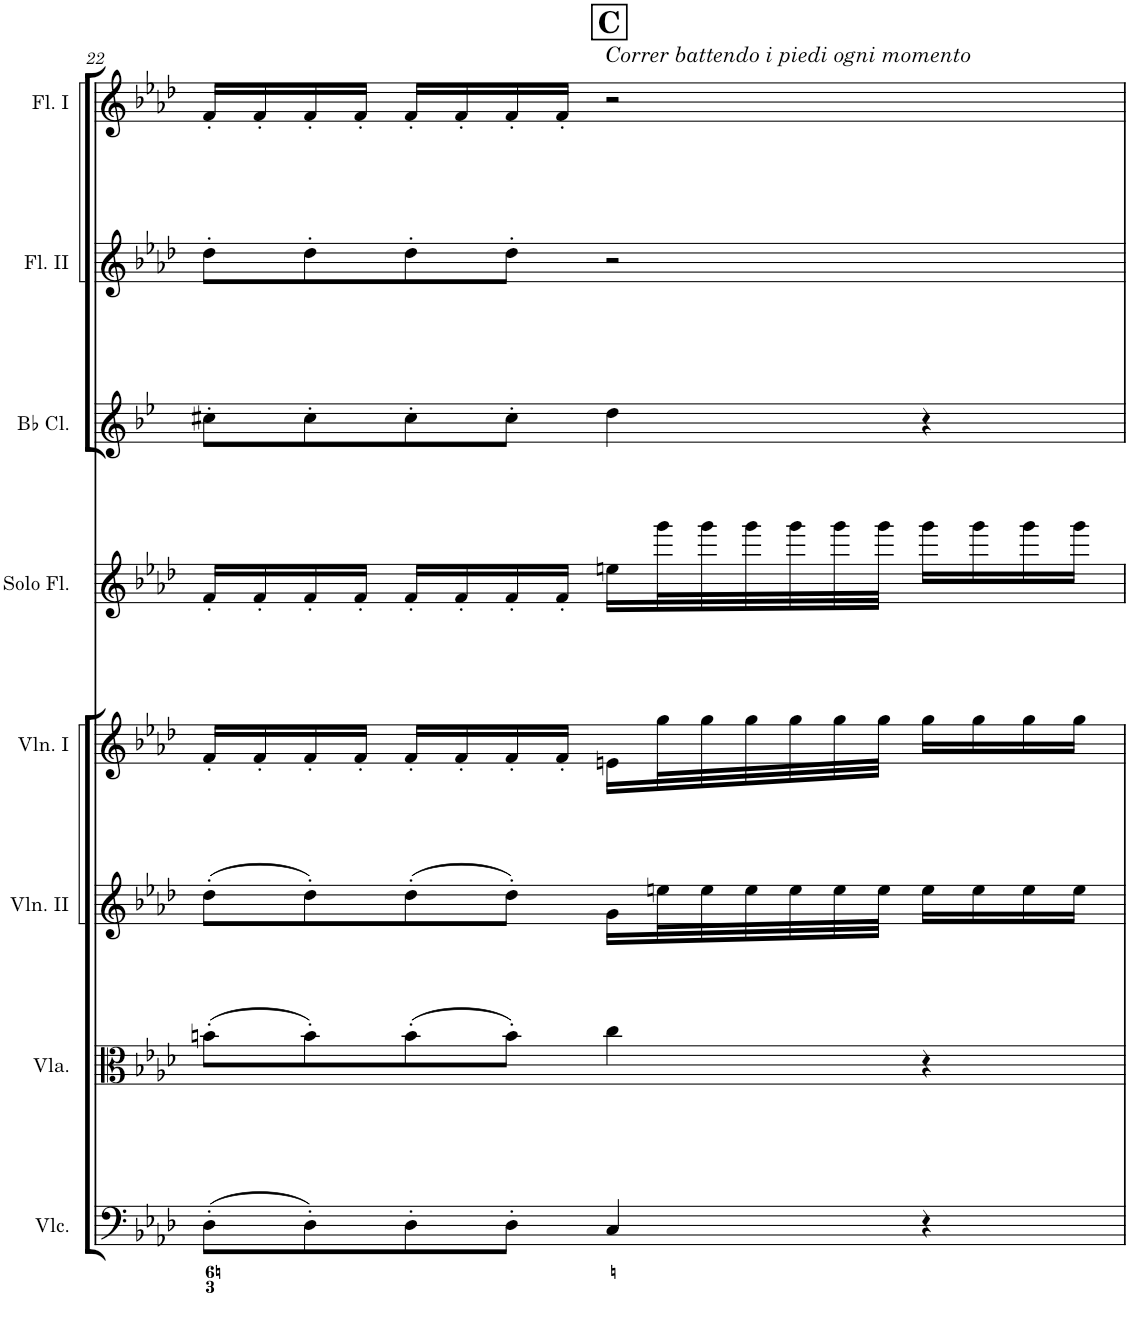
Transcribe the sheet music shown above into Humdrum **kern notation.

**kern	**kern	**kern	**kern	**kern	**kern	**kern	**kern
*part8	*part7	*part6	*part5	*part4	*part3	*part2	*part1
*staff8	*staff7	*staff6	*staff5	*staff4	*staff3	*staff2	*staff1
*I"Violoncello	*I"Viola	*I"Violin II	*I"Violin I	*I"Solo Flute	*I"Bb Clarinet	*I"Flute II	*I"Flute I
*I'Vlc.	*I'Vla.	*I'Vln. II	*I'Vln. I	*I'Solo Fl.	*I'Bb Cl.	*I'Fl. II	*I'Fl. I
!!LO:PB:g=z
*clefF4	*clefC3	*clefG2	*clefG2	*clefG2	*clefG2	*clefG2	*clefG2
*	*	*	*	*	*Trd1c2	*	*
*k[b-e-a-d-]	*k[b-e-a-d-]	*k[b-e-a-d-]	*k[b-e-a-d-]	*k[b-e-a-d-]	*k[b-e-]	*k[b-e-a-d-]	*k[b-e-a-d-]
*M4/4	*M4/4	*M4/4	*M4/4	*M4/4	*M4/4	*M4/4	*M4/4
*met(c)	*met(c)	*met(c)	*met(c)	*met(c)	*met(c)	*met(c)	*met(c)
!!LO:REH:place=s1:a:B:cj:fs=14:t=C:qo=2
=22	=22	=22	=22	=22	=22	=22	=22
(8D-'\L	(8bn'\L	(8dd-'\L	16f'/LL	16f'/LL	8cc#X'\L	8dd-'\L	16f'/LL
.	.	.	16f'/	16f'/	.	.	16f'/
8D-'\)	8b'\)	8dd-'\)	16f'/	16f'/	8cc#'\	8dd-'\	16f'/
.	.	.	16f'/JJ	16f'/JJ	.	.	16f'/JJ
8D-'\	(8b'\	(8dd-'\	16f'/LL	16f'/LL	8cc#'\	8dd-'\	16f'/LL
.	.	.	16f'/	16f'/	.	.	16f'/
8D-'\J	8b'\J)	8dd-'\J)	16f'/	16f'/	8cc#'\J	8dd-'\J	16f'/
.	.	.	16f'/JJ	16f'/JJ	.	.	16f'/JJ
!	!	!	!	!	!	!	!LO:TX:a:i:t=Correr battendo i piedi ogni momento
4C/	4cc\	16g\LL	16en\LL	16een\LL	4dd\	2r	2r
.	.	32een\L	32gg\L	32ggg\L	.	.	.
.	.	32ee\	32gg\	32ggg\	.	.	.
.	.	32ee\	32gg\	32ggg\	.	.	.
.	.	32ee\	32gg\	32ggg\	.	.	.
.	.	32ee\	32gg\	32ggg\	.	.	.
.	.	32ee\JJJ	32gg\JJJ	32ggg\JJJ	.	.	.
4r	4r	16ee\LL	16gg\LL	16ggg\LL	4r	.	.
.	.	16ee\	16gg\	16ggg\	.	.	.
.	.	16ee\	16gg\	16ggg\	.	.	.
.	.	16ee\JJ	16gg\JJ	16ggg\JJ	.	.	.
=	=	=	=	=	=	=	=
*-	*-	*-	*-	*-	*-	*-	*-
